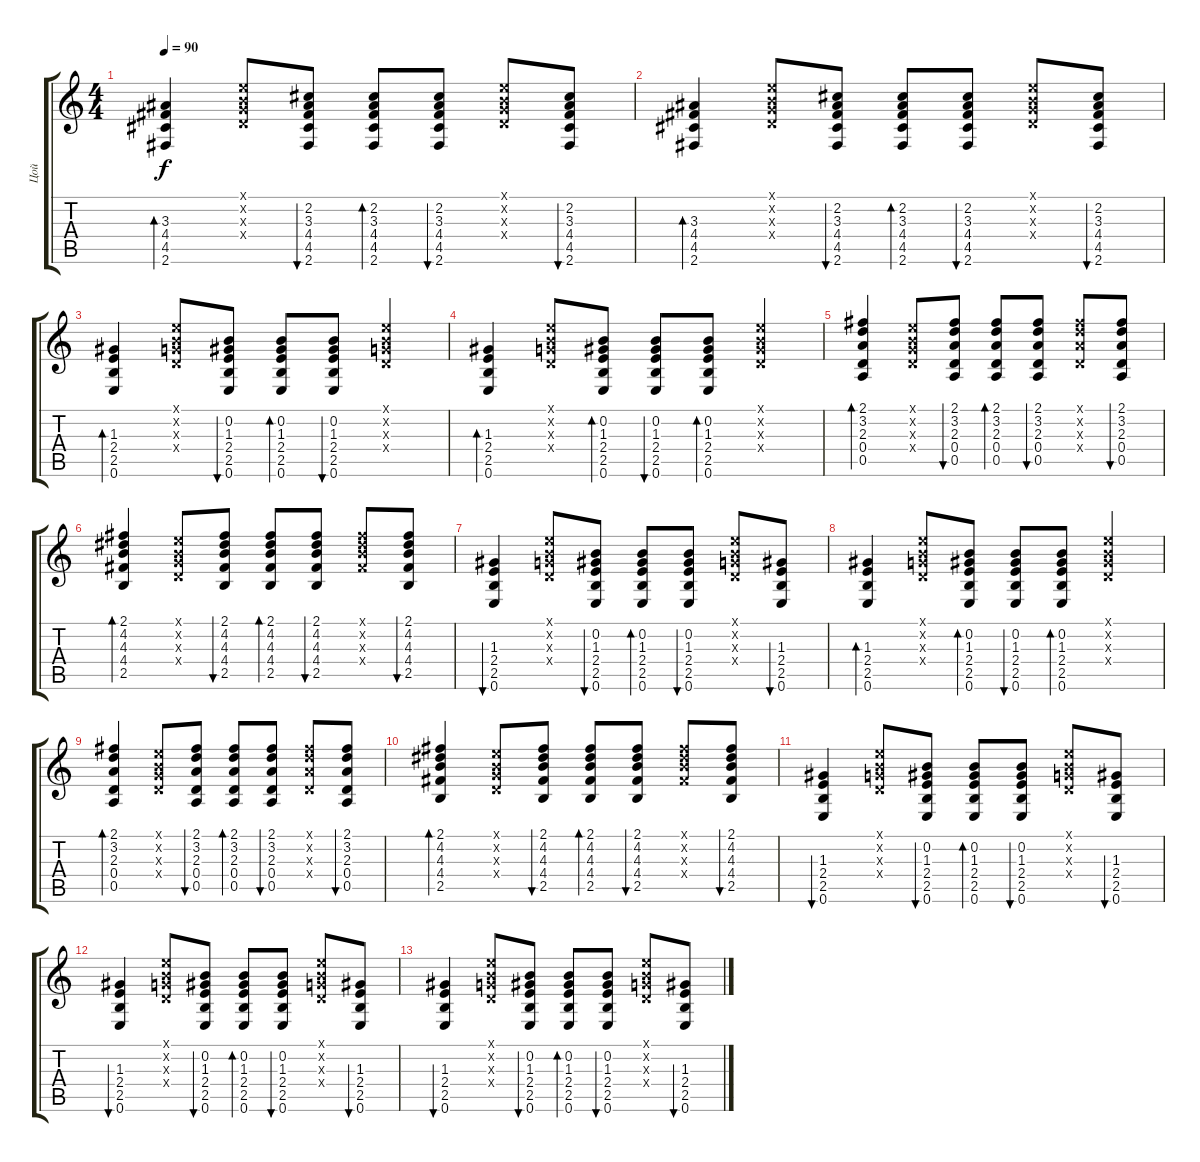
\track ("Цой" "Цой") {instrument acousticguitarsteel}
\staff {score tabs}
\tuning (E4 B3 G3 D3 A2 E2) {hide}
\ts (4 4)
\tempo 90
\clef g2
\ks c
(3.3 4.4 4.5 2.6).4{bd 60 dy f} (0.1{x} 0.2{x} 0.3{x} 0.4{x}).8 (2.2 3.3 4.4 4.5 2.6).8{bu 60} (2.2 3.3 4.4 4.5 2.6).8{bd 60} (2.2 3.3 4.4 4.5 2.6).8{bu 60} (0.1{x} 0.2{x} 0.3{x} 0.4{x}).8 (2.2 3.3 4.4 4.5 2.6).8{bu 60} |
(3.3 4.4 4.5 2.6).4{bd 60} (0.1{x} 0.2{x} 0.3{x} 0.4{x}).8 (2.2 3.3 4.4 4.5 2.6).8{bu 60} (2.2 3.3 4.4 4.5 2.6).8{bd 60} (2.2 3.3 4.4 4.5 2.6).8{bu 60} (0.1{x} 0.2{x} 0.3{x} 0.4{x}).8 (2.2 3.3 4.4 4.5 2.6).8{bu 60} |
(1.3 2.4 2.5 0.6).4{bd 60} (0.1{x} 0.2{x} 0.3{x} 0.4{x}).8 (0.2 1.3 2.4 2.5 0.6).8{bu 60} (0.2 1.3 2.4 2.5 0.6).8{bd 60} (0.2 1.3 2.4 2.5 0.6).8{bu 60} (0.1{x} 0.2{x} 0.3{x} 0.4{x}).4 |
(1.3 2.4 2.5 0.6).4{bd 60} (0.1{x} 0.2{x} 0.3{x} 0.4{x}).8 (0.2 1.3 2.4 2.5 0.6).8{bd 60} (0.2 1.3 2.4 2.5 0.6).8{bu 60} (0.2 1.3 2.4 2.5 0.6).8{bd 60} (0.1{x} 0.2{x} 1.3{x} 0.4{x}).4 |
(2.1 3.2 2.3 0.4 0.5).4{bd 60} (0.1{x} 0.2{x} 0.3{x} 0.4{x}).8 (2.1 3.2 2.3 0.4 0.5).8{bu 60} (2.1 3.2 2.3 0.4 0.5).8{bd 60} (2.1 3.2 2.3 0.4 0.5).8{bu 60} (2.1{x} 3.2{x} 2.3{x} 0.4{x}).8 (2.1 3.2 2.3 0.4 0.5).8{bu 60} |
(2.1 4.2 4.3 4.4 2.5).4{bd 60} (0.1{x} 0.2{x} 0.3{x} 0.4{x}).8 (2.1 4.2 4.3 4.4 2.5).8{bu 60} (2.1 4.2 4.3 4.4 2.5).8{bd 60} (2.1 4.2 4.3 4.4 2.5).8{bu 60} (2.1{x} 4.2{x} 4.3{x} 4.4{x}).8 (2.1 4.2 4.3 4.4 2.5).8{bu 60} |
(1.3 2.4 2.5 0.6).4{bu 60} (0.1{x} 0.2{x} 0.3{x} 0.4{x}).8 (0.2 1.3 2.4 2.5 0.6).8{bu 60} (0.2 1.3 2.4 2.5 0.6).8{bd 60} (0.2 1.3 2.4 2.5 0.6).8{bu 60} (0.1{x} 0.2{x} 0.3{x} 0.4{x}).8 (1.3 2.4 2.5 0.6).8{bu 60} |
(1.3 2.4 2.5 0.6).4{bd 60} (0.1{x} 0.2{x} 0.3{x} 0.4{x}).8 (0.2 1.3 2.4 2.5 0.6).8{bd 60} (0.2 1.3 2.4 2.5 0.6).8{bu 60} (0.2 1.3 2.4 2.5 0.6).8{bd 60} (0.1{x} 0.2{x} 1.3{x} 0.4{x}).4 |
(2.1 3.2 2.3 0.4 0.5).4{bd 60} (0.1{x} 0.2{x} 0.3{x} 0.4{x}).8 (2.1 3.2 2.3 0.4 0.5).8{bu 60} (2.1 3.2 2.3 0.4 0.5).8{bd 60} (2.1 3.2 2.3 0.4 0.5).8{bu 60} (2.1{x} 3.2{x} 2.3{x} 0.4{x}).8 (2.1 3.2 2.3 0.4 0.5).8{bu 60} |
(2.1 4.2 4.3 4.4 2.5).4{bd 60} (0.1{x} 0.2{x} 0.3{x} 0.4{x}).8 (2.1 4.2 4.3 4.4 2.5).8{bu 60} (2.1 4.2 4.3 4.4 2.5).8{bd 60} (2.1 4.2 4.3 4.4 2.5).8{bu 60} (2.1{x} 4.2{x} 4.3{x} 4.4{x}).8 (2.1 4.2 4.3 4.4 2.5).8{bu 60} |
(1.3 2.4 2.5 0.6).4{bu 60} (0.1{x} 0.2{x} 0.3{x} 0.4{x}).8 (0.2 1.3 2.4 2.5 0.6).8{bu 60} (0.2 1.3 2.4 2.5 0.6).8{bd 60} (0.2 1.3 2.4 2.5 0.6).8{bu 60} (0.1{x} 0.2{x} 0.3{x} 0.4{x}).8 (1.3 2.4 2.5 0.6).8{bu 60} |
(1.3 2.4 2.5 0.6).4{bu 60} (0.1{x} 0.2{x} 0.3{x} 0.4{x}).8 (0.2 1.3 2.4 2.5 0.6).8{bu 60} (0.2 1.3 2.4 2.5 0.6).8{bd 60} (0.2 1.3 2.4 2.5 0.6).8{bu 60} (0.1{x} 0.2{x} 0.3{x} 0.4{x}).8 (1.3 2.4 2.5 0.6).8{bu 60} |
(1.3 2.4 2.5 0.6).4{bu 60} (0.1{x} 0.2{x} 0.3{x} 0.4{x}).8 (0.2 1.3 2.4 2.5 0.6).8{bu 60} (0.2 1.3 2.4 2.5 0.6).8{bd 60} (0.2 1.3 2.4 2.5 0.6).8{bu 60} (0.1{x} 0.2{x} 0.3{x} 0.4{x}).8 (1.3 2.4 2.5 0.6).8{bu 60}
